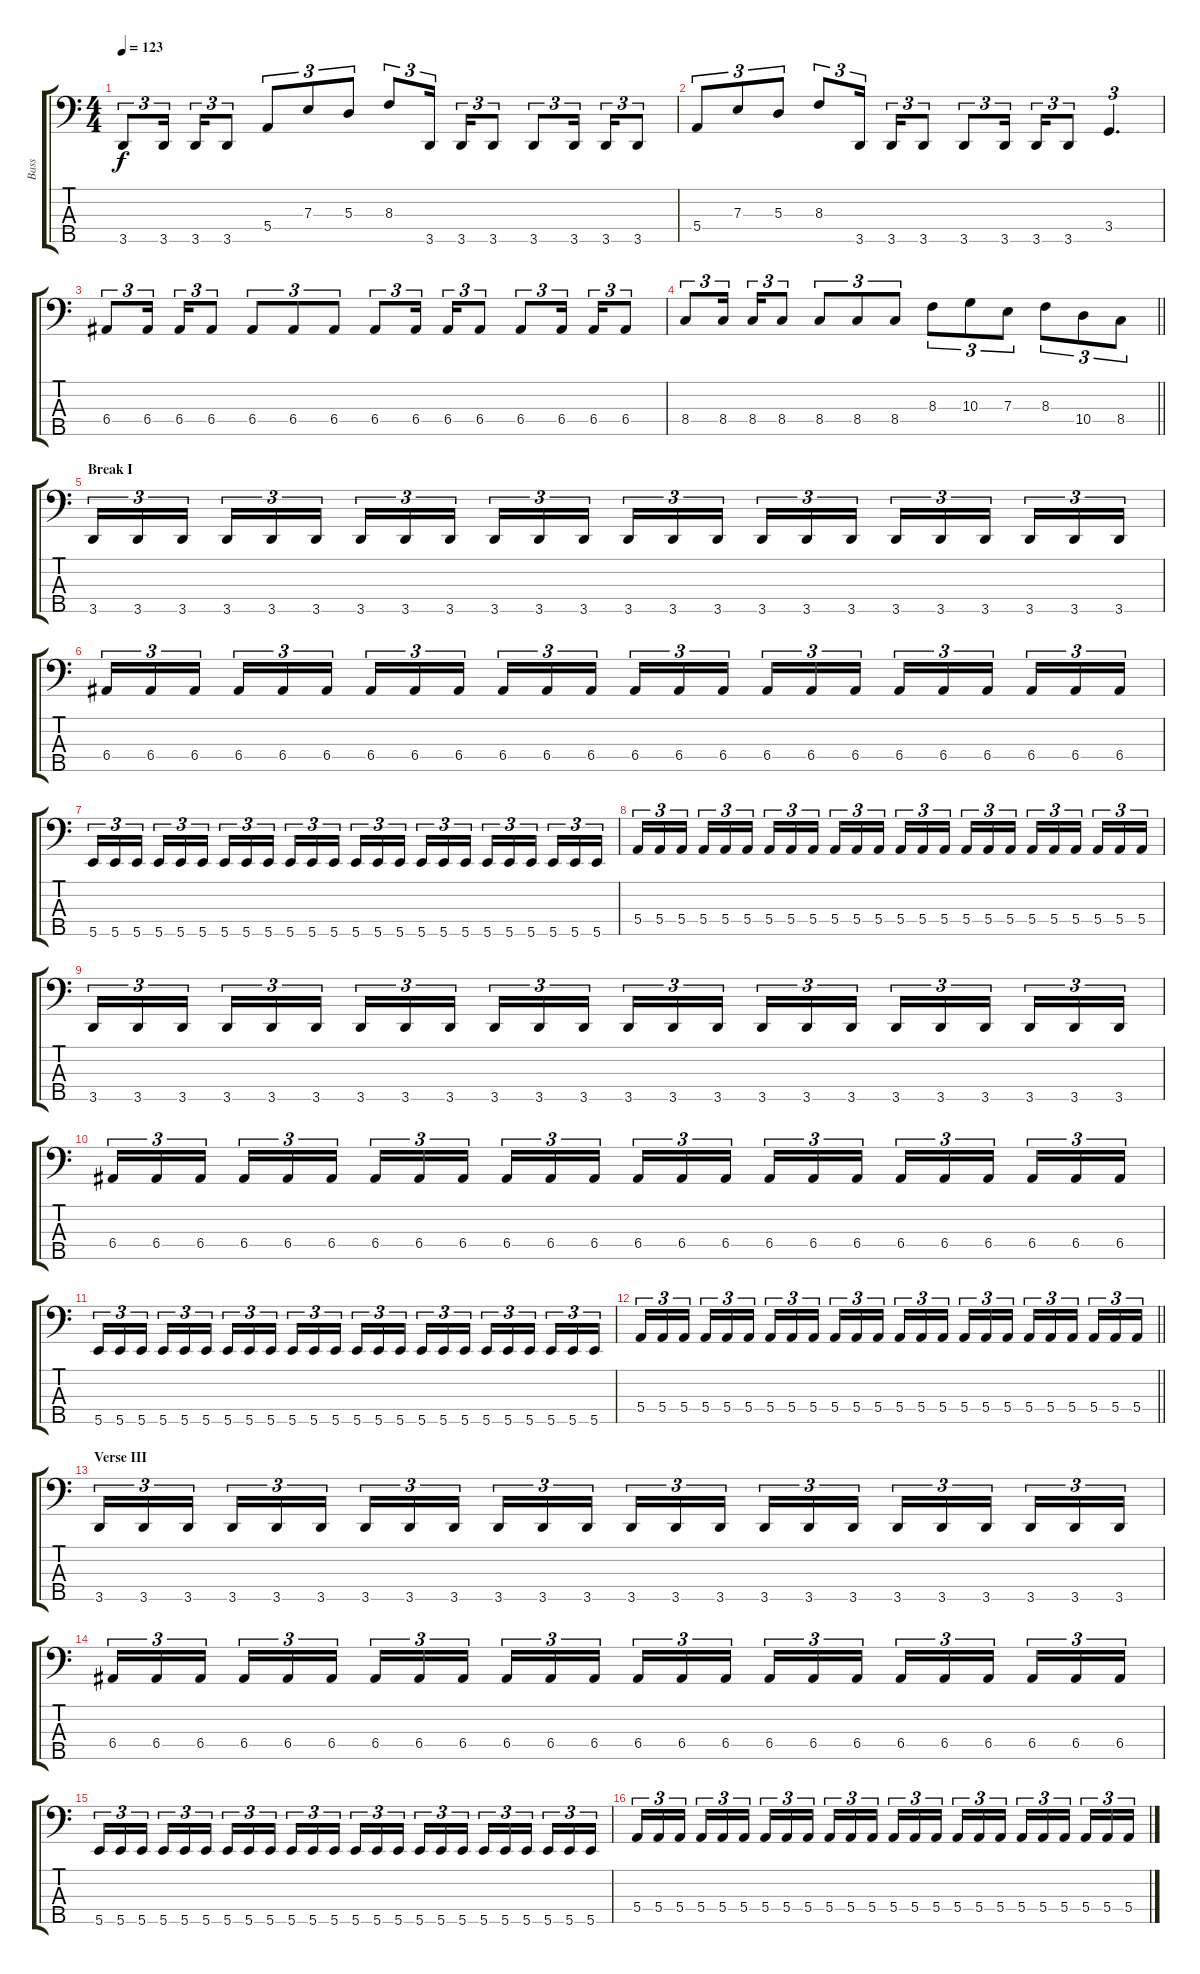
\track ("Bass" "Bass") {instrument electricbassfinger}
\staff {score tabs}
\tuning (G2 D2 A1 E1 B0) {hide}
\ts (4 4)
\tempo 123
\clef f4
\ks c
3.5.8{tu (3 2) dy f} 3.5.16{tu (3 2) beam splitsecondary} 3.5.16{tu (3 2)} 3.5.8{tu (3 2)} 5.4.8{tu (3 2)} 7.3.8{tu (3 2)} 5.3.8{tu (3 2)} 8.3.8{tu (3 2)} 3.5.16{tu (3 2) beam splitsecondary} 3.5.16{tu (3 2)} 3.5.8{tu (3 2)} 3.5.8{tu (3 2)} 3.5.16{tu (3 2) beam splitsecondary} 3.5.16{tu (3 2)} 3.5.8{tu (3 2)} |
5.4.8{tu (3 2)} 7.3.8{tu (3 2)} 5.3.8{tu (3 2)} 8.3.8{tu (3 2)} 3.5.16{tu (3 2) beam splitsecondary} 3.5.16{tu (3 2)} 3.5.8{tu (3 2)} 3.5.8{tu (3 2)} 3.5.16{tu (3 2) beam splitsecondary} 3.5.16{tu (3 2)} 3.5.8{tu (3 2)} 3.4.4{d tu (3 2)} |
6.4.8{tu (3 2)} 6.4.16{tu (3 2) beam splitsecondary} 6.4.16{tu (3 2)} 6.4.8{tu (3 2)} 6.4.8{tu (3 2)} 6.4.8{tu (3 2)} 6.4.8{tu (3 2)} 6.4.8{tu (3 2)} 6.4.16{tu (3 2) beam splitsecondary} 6.4.16{tu (3 2)} 6.4.8{tu (3 2)} 6.4.8{tu (3 2)} 6.4.16{tu (3 2) beam splitsecondary} 6.4.16{tu (3 2)} 6.4.8{tu (3 2)} |
\barLineRight lightlight
8.4.8{tu (3 2)} 8.4.16{tu (3 2) beam splitsecondary} 8.4.16{tu (3 2)} 8.4.8{tu (3 2)} 8.4.8{tu (3 2)} 8.4.8{tu (3 2)} 8.4.8{tu (3 2)} 8.3.8{tu (3 2)} 10.3.8{tu (3 2)} 7.3.8{tu (3 2)} 8.3.8{tu (3 2)} 10.4.8{tu (3 2)} 8.4.8{tu (3 2)} |
\section ("" "Break I")
3.5.16{tu (3 2)} 3.5.16{tu (3 2)} 3.5.16{tu (3 2) beam splitsecondary} 3.5.16{tu (3 2)} 3.5.16{tu (3 2)} 3.5.16{tu (3 2)} 3.5.16{tu (3 2)} 3.5.16{tu (3 2)} 3.5.16{tu (3 2) beam splitsecondary} 3.5.16{tu (3 2)} 3.5.16{tu (3 2)} 3.5.16{tu (3 2)} 3.5.16{tu (3 2)} 3.5.16{tu (3 2)} 3.5.16{tu (3 2) beam splitsecondary} 3.5.16{tu (3 2)} 3.5.16{tu (3 2)} 3.5.16{tu (3 2)} 3.5.16{tu (3 2)} 3.5.16{tu (3 2)} 3.5.16{tu (3 2) beam splitsecondary} 3.5.16{tu (3 2)} 3.5.16{tu (3 2)} 3.5.16{tu (3 2)} |
6.4.16{tu (3 2)} 6.4.16{tu (3 2)} 6.4.16{tu (3 2) beam splitsecondary} 6.4.16{tu (3 2)} 6.4.16{tu (3 2)} 6.4.16{tu (3 2)} 6.4.16{tu (3 2)} 6.4.16{tu (3 2)} 6.4.16{tu (3 2) beam splitsecondary} 6.4.16{tu (3 2)} 6.4.16{tu (3 2)} 6.4.16{tu (3 2)} 6.4.16{tu (3 2)} 6.4.16{tu (3 2)} 6.4.16{tu (3 2) beam splitsecondary} 6.4.16{tu (3 2)} 6.4.16{tu (3 2)} 6.4.16{tu (3 2)} 6.4.16{tu (3 2)} 6.4.16{tu (3 2)} 6.4.16{tu (3 2) beam splitsecondary} 6.4.16{tu (3 2)} 6.4.16{tu (3 2)} 6.4.16{tu (3 2)} |
5.5.16{tu (3 2)} 5.5.16{tu (3 2)} 5.5.16{tu (3 2) beam splitsecondary} 5.5.16{tu (3 2)} 5.5.16{tu (3 2)} 5.5.16{tu (3 2)} 5.5.16{tu (3 2)} 5.5.16{tu (3 2)} 5.5.16{tu (3 2) beam splitsecondary} 5.5.16{tu (3 2)} 5.5.16{tu (3 2)} 5.5.16{tu (3 2)} 5.5.16{tu (3 2)} 5.5.16{tu (3 2)} 5.5.16{tu (3 2) beam splitsecondary} 5.5.16{tu (3 2)} 5.5.16{tu (3 2)} 5.5.16{tu (3 2)} 5.5.16{tu (3 2)} 5.5.16{tu (3 2)} 5.5.16{tu (3 2) beam splitsecondary} 5.5.16{tu (3 2)} 5.5.16{tu (3 2)} 5.5.16{tu (3 2)} |
5.4.16{tu (3 2)} 5.4.16{tu (3 2)} 5.4.16{tu (3 2) beam splitsecondary} 5.4.16{tu (3 2)} 5.4.16{tu (3 2)} 5.4.16{tu (3 2)} 5.4.16{tu (3 2)} 5.4.16{tu (3 2)} 5.4.16{tu (3 2) beam splitsecondary} 5.4.16{tu (3 2)} 5.4.16{tu (3 2)} 5.4.16{tu (3 2)} 5.4.16{tu (3 2)} 5.4.16{tu (3 2)} 5.4.16{tu (3 2) beam splitsecondary} 5.4.16{tu (3 2)} 5.4.16{tu (3 2)} 5.4.16{tu (3 2)} 5.4.16{tu (3 2)} 5.4.16{tu (3 2)} 5.4.16{tu (3 2) beam splitsecondary} 5.4.16{tu (3 2)} 5.4.16{tu (3 2)} 5.4.16{tu (3 2)} |
3.5.16{tu (3 2)} 3.5.16{tu (3 2)} 3.5.16{tu (3 2) beam splitsecondary} 3.5.16{tu (3 2)} 3.5.16{tu (3 2)} 3.5.16{tu (3 2)} 3.5.16{tu (3 2)} 3.5.16{tu (3 2)} 3.5.16{tu (3 2) beam splitsecondary} 3.5.16{tu (3 2)} 3.5.16{tu (3 2)} 3.5.16{tu (3 2)} 3.5.16{tu (3 2)} 3.5.16{tu (3 2)} 3.5.16{tu (3 2) beam splitsecondary} 3.5.16{tu (3 2)} 3.5.16{tu (3 2)} 3.5.16{tu (3 2)} 3.5.16{tu (3 2)} 3.5.16{tu (3 2)} 3.5.16{tu (3 2) beam splitsecondary} 3.5.16{tu (3 2)} 3.5.16{tu (3 2)} 3.5.16{tu (3 2)} |
6.4.16{tu (3 2)} 6.4.16{tu (3 2)} 6.4.16{tu (3 2) beam splitsecondary} 6.4.16{tu (3 2)} 6.4.16{tu (3 2)} 6.4.16{tu (3 2)} 6.4.16{tu (3 2)} 6.4.16{tu (3 2)} 6.4.16{tu (3 2) beam splitsecondary} 6.4.16{tu (3 2)} 6.4.16{tu (3 2)} 6.4.16{tu (3 2)} 6.4.16{tu (3 2)} 6.4.16{tu (3 2)} 6.4.16{tu (3 2) beam splitsecondary} 6.4.16{tu (3 2)} 6.4.16{tu (3 2)} 6.4.16{tu (3 2)} 6.4.16{tu (3 2)} 6.4.16{tu (3 2)} 6.4.16{tu (3 2) beam splitsecondary} 6.4.16{tu (3 2)} 6.4.16{tu (3 2)} 6.4.16{tu (3 2)} |
5.5.16{tu (3 2)} 5.5.16{tu (3 2)} 5.5.16{tu (3 2) beam splitsecondary} 5.5.16{tu (3 2)} 5.5.16{tu (3 2)} 5.5.16{tu (3 2)} 5.5.16{tu (3 2)} 5.5.16{tu (3 2)} 5.5.16{tu (3 2) beam splitsecondary} 5.5.16{tu (3 2)} 5.5.16{tu (3 2)} 5.5.16{tu (3 2)} 5.5.16{tu (3 2)} 5.5.16{tu (3 2)} 5.5.16{tu (3 2) beam splitsecondary} 5.5.16{tu (3 2)} 5.5.16{tu (3 2)} 5.5.16{tu (3 2)} 5.5.16{tu (3 2)} 5.5.16{tu (3 2)} 5.5.16{tu (3 2) beam splitsecondary} 5.5.16{tu (3 2)} 5.5.16{tu (3 2)} 5.5.16{tu (3 2)} |
\barLineRight lightlight
5.4.16{tu (3 2)} 5.4.16{tu (3 2)} 5.4.16{tu (3 2) beam splitsecondary} 5.4.16{tu (3 2)} 5.4.16{tu (3 2)} 5.4.16{tu (3 2)} 5.4.16{tu (3 2)} 5.4.16{tu (3 2)} 5.4.16{tu (3 2) beam splitsecondary} 5.4.16{tu (3 2)} 5.4.16{tu (3 2)} 5.4.16{tu (3 2)} 5.4.16{tu (3 2)} 5.4.16{tu (3 2)} 5.4.16{tu (3 2) beam splitsecondary} 5.4.16{tu (3 2)} 5.4.16{tu (3 2)} 5.4.16{tu (3 2)} 5.4.16{tu (3 2)} 5.4.16{tu (3 2)} 5.4.16{tu (3 2) beam splitsecondary} 5.4.16{tu (3 2)} 5.4.16{tu (3 2)} 5.4.16{tu (3 2)} |
\section ("" "Verse III")
3.5.16{tu (3 2)} 3.5.16{tu (3 2)} 3.5.16{tu (3 2) beam splitsecondary} 3.5.16{tu (3 2)} 3.5.16{tu (3 2)} 3.5.16{tu (3 2)} 3.5.16{tu (3 2)} 3.5.16{tu (3 2)} 3.5.16{tu (3 2) beam splitsecondary} 3.5.16{tu (3 2)} 3.5.16{tu (3 2)} 3.5.16{tu (3 2)} 3.5.16{tu (3 2)} 3.5.16{tu (3 2)} 3.5.16{tu (3 2) beam splitsecondary} 3.5.16{tu (3 2)} 3.5.16{tu (3 2)} 3.5.16{tu (3 2)} 3.5.16{tu (3 2)} 3.5.16{tu (3 2)} 3.5.16{tu (3 2) beam splitsecondary} 3.5.16{tu (3 2)} 3.5.16{tu (3 2)} 3.5.16{tu (3 2)} |
6.4.16{tu (3 2)} 6.4.16{tu (3 2)} 6.4.16{tu (3 2) beam splitsecondary} 6.4.16{tu (3 2)} 6.4.16{tu (3 2)} 6.4.16{tu (3 2)} 6.4.16{tu (3 2)} 6.4.16{tu (3 2)} 6.4.16{tu (3 2) beam splitsecondary} 6.4.16{tu (3 2)} 6.4.16{tu (3 2)} 6.4.16{tu (3 2)} 6.4.16{tu (3 2)} 6.4.16{tu (3 2)} 6.4.16{tu (3 2) beam splitsecondary} 6.4.16{tu (3 2)} 6.4.16{tu (3 2)} 6.4.16{tu (3 2)} 6.4.16{tu (3 2)} 6.4.16{tu (3 2)} 6.4.16{tu (3 2) beam splitsecondary} 6.4.16{tu (3 2)} 6.4.16{tu (3 2)} 6.4.16{tu (3 2)} |
5.5.16{tu (3 2)} 5.5.16{tu (3 2)} 5.5.16{tu (3 2) beam splitsecondary} 5.5.16{tu (3 2)} 5.5.16{tu (3 2)} 5.5.16{tu (3 2)} 5.5.16{tu (3 2)} 5.5.16{tu (3 2)} 5.5.16{tu (3 2) beam splitsecondary} 5.5.16{tu (3 2)} 5.5.16{tu (3 2)} 5.5.16{tu (3 2)} 5.5.16{tu (3 2)} 5.5.16{tu (3 2)} 5.5.16{tu (3 2) beam splitsecondary} 5.5.16{tu (3 2)} 5.5.16{tu (3 2)} 5.5.16{tu (3 2)} 5.5.16{tu (3 2)} 5.5.16{tu (3 2)} 5.5.16{tu (3 2) beam splitsecondary} 5.5.16{tu (3 2)} 5.5.16{tu (3 2)} 5.5.16{tu (3 2)} |
5.4.16{tu (3 2)} 5.4.16{tu (3 2)} 5.4.16{tu (3 2) beam splitsecondary} 5.4.16{tu (3 2)} 5.4.16{tu (3 2)} 5.4.16{tu (3 2)} 5.4.16{tu (3 2)} 5.4.16{tu (3 2)} 5.4.16{tu (3 2) beam splitsecondary} 5.4.16{tu (3 2)} 5.4.16{tu (3 2)} 5.4.16{tu (3 2)} 5.4.16{tu (3 2)} 5.4.16{tu (3 2)} 5.4.16{tu (3 2) beam splitsecondary} 5.4.16{tu (3 2)} 5.4.16{tu (3 2)} 5.4.16{tu (3 2)} 5.4.16{tu (3 2)} 5.4.16{tu (3 2)} 5.4.16{tu (3 2) beam splitsecondary} 5.4.16{tu (3 2)} 5.4.16{tu (3 2)} 5.4.16{tu (3 2)}
